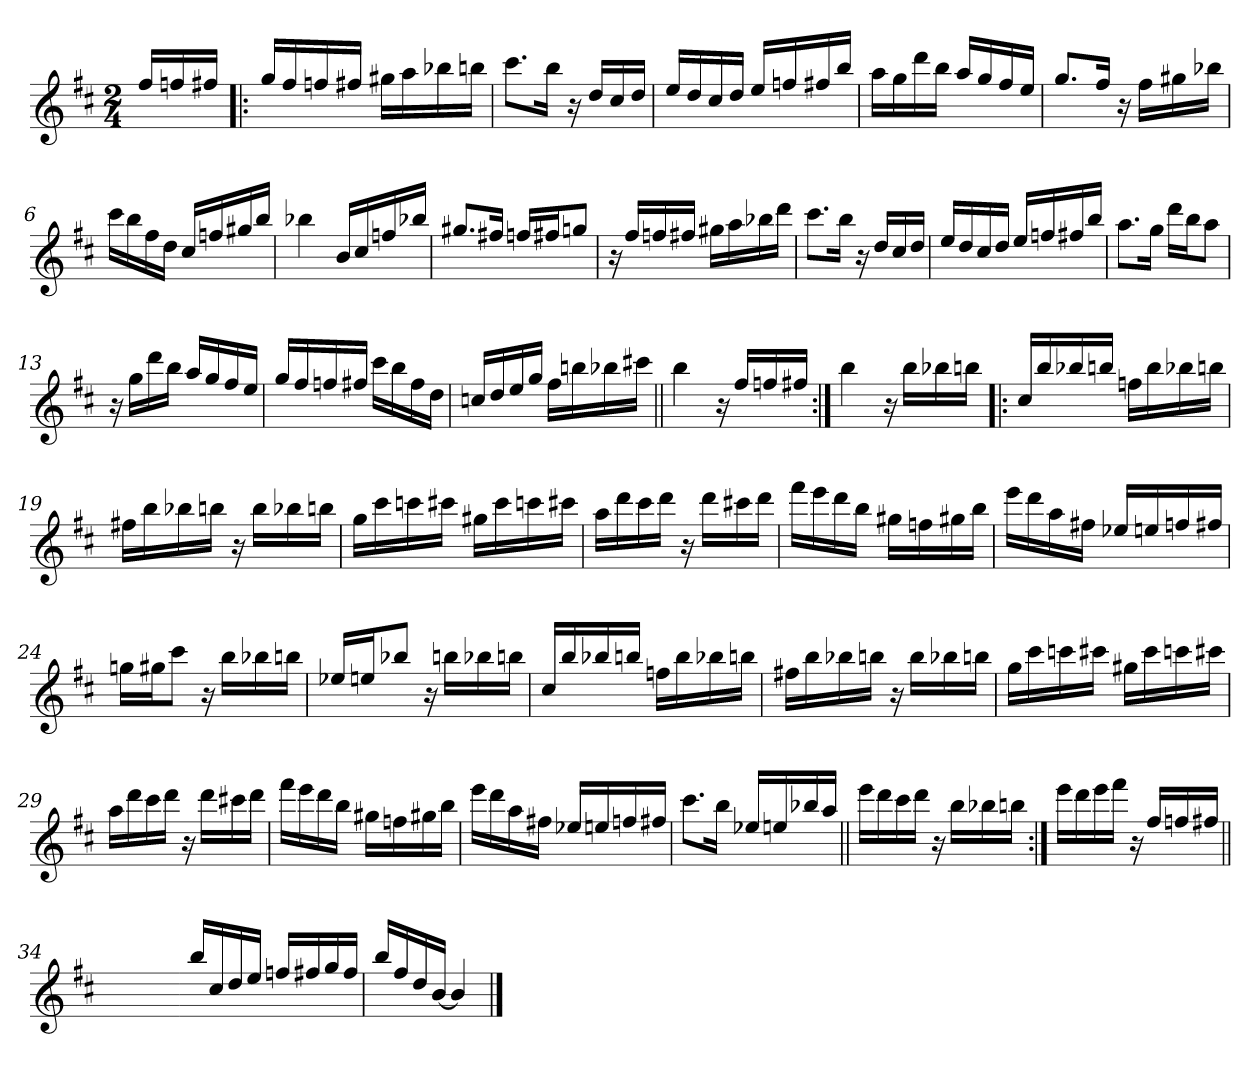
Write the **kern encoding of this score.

**kern
*part1
*staff1
*clefG2
*k[f#c#]
*D:
*M2/4
=
16ff#/LL
16ffn/
16ff#X/JJ
=1!|:
16gg/LL
16ff#/
16ffn/
16ff#X/JJ
16gg#X\LL
16aa\
16bb-X\
16bbn\JJ
=2
8.ccc#\L
16bb\Jk
16r
16dd/LL
16cc#/
16dd/JJ
=3
16ee/LL
16dd/
16cc#/
16dd/JJ
16ee/LL
16ffn/
16ff#X/
16bb/JJ
!!LO:LB:g=z
=4
16aa\LL
16gg\
16ddd\
16bb\JJ
16aa/LL
16gg/
16ff#/
16ee/JJ
=5
8.gg/L
16ff#/Jk
16r
16ff#\LL
16gg#X\
16bb-X\JJ
=6
16ccc#\LL
16bb\
16ff#\
16dd\JJ
16cc#/LL
16ffn/
16gg#X/
16bb/JJ
=7
4bb-X\
16b/LL
16cc#/
16ffn/
16bb-X/JJ
!!LO:LB:g=z
=8
8.gg#X/L
16ff#X/Jk
16ffn/LL
16ff#X/J
8ggn/J
=9
16r
16ff#/LL
16ffn/
16ff#X/JJ
16gg#X\LL
16aa\
16bb-X\
16ddd\JJ
=10
8.ccc#\L
16bb\Jk
16r
16dd/LL
16cc#/
16dd/JJ
=11
16ee/LL
16dd/
16cc#/
16dd/JJ
16ee/LL
16ffn/
16ff#X/
16bb/JJ
!!LO:LB:g=z
=12
8.aa\L
16gg\Jk
16ddd\LL
16bb\J
8aa\J
=13
16r
16gg\LL
16ddd\
16bb\JJ
16aa/LL
16gg/
16ff#/
16ee/JJ
=14
16gg/LL
16ff#/
16ffn/
16ff#X/JJ
16ccc#\LL
16bb\
16ff#\
16dd\JJ
=15
16ccn/LL
16dd/
16ee/
16gg/JJ
16ff#\LL
16bbn\
16bb-X\
16ccc#X\JJ
!!LO:LB:g=z
=16||
4bb\
16r
16ff#/LL
16ffn/
16ff#X/JJ
=17:|!
4bb\
16r
16bb\LL
16bb-X\
16bbn\JJ
=18!|:
16cc#/LL
16bb/
16bb-X/
16bbn/JJ
16ffn\LL
16bb\
16bb-X\
16bbn\JJ
=19
16ff#X\LL
16bb\
16bb-X\
16bbn\JJ
16r
16bb\LL
16bb-X\
16bbn\JJ
!!LO:LB:g=z
=20
16gg\LL
16ccc#\
16cccn\
16ccc#X\JJ
16gg#X\LL
16ccc#\
16cccn\
16ccc#X\JJ
=21
16aa\LL
16ddd\
16ccc#\
16ddd\JJ
16r
16ddd\LL
16ccc#X\
16ddd\JJ
=22
16fff#\LL
16eee\
16ddd\
16bb\JJ
16gg#X\LL
16ffn\
16gg#X\
16bb\JJ
=23
16eee\LL
16ddd\
16aa\
16ff#X\JJ
16ee-X/LL
16een/
16ffn/
16ff#X/JJ
!!LO:LB:g=z
=24
16ggn\LL
16gg#X\J
8ccc#\J
16r
16bb\LL
16bb-X\
16bbn\JJ
=25
16ee-X/LL
16een/J
8bb-X/J
16r
16bbn\LL
16bb-X\
16bbn\JJ
=26
16cc#/LL
16bb/
16bb-X/
16bbn/JJ
16ffn\LL
16bb\
16bb-X\
16bbn\JJ
=27
16ff#X\LL
16bb\
16bb-X\
16bbn\JJ
16r
16bb\LL
16bb-X\
16bbn\JJ
!!LO:LB:g=z
=28
16gg\LL
16ccc#\
16cccn\
16ccc#X\JJ
16gg#X\LL
16ccc#\
16cccn\
16ccc#X\JJ
=29
16aa\LL
16ddd\
16ccc#\
16ddd\JJ
16r
16ddd\LL
16ccc#X\
16ddd\JJ
=30
16fff#\LL
16eee\
16ddd\
16bb\JJ
16gg#X\LL
16ffn\
16gg#X\
16bb\JJ
=31
16eee\LL
16ddd\
16aa\
16ff#X\JJ
16ee-X/LL
16een/
16ffn/
16ff#X/JJ
!!LO:LB:g=z
=32
8.ccc#\L
16bb\Jk
16ee-X/LL
16een/
16bb-X/
16aa/JJ
=33||
16eee\LL
16ddd\
16ccc#\
16ddd\JJ
16r
16bb\LL
16bb-X\
16bbn\JJ
=34:|!
16eee\LL
16ddd\
16eee\
16fff#\JJ
16r
16ff#/LL
16ffn/
16ff#X/JJ
=34X341||
2ryy
!!LO:LB:g=z
=35-
16bb/LL
16cc#/
16dd/
16ee/JJ
16ffn/LL
16ff#X/
16gg/
16ff#/JJ
=36
16bb/LL
16ff#/
16dd/
[16b/JJ
4b/]
==
*-
